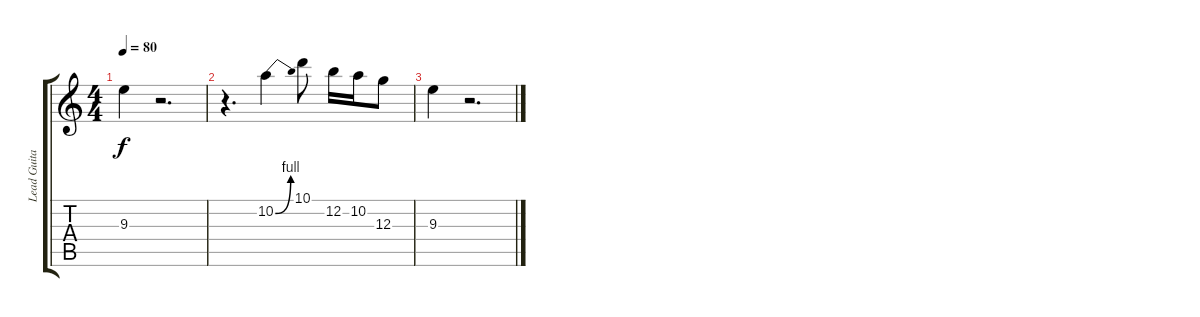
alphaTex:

\track ("Lead Guitar" "Lead Guita") {instrument distortionguitar}
\staff {score tabs}
\tuning (E4 B3 G3 D3 A2 E2) {hide}
\ts (4 4)
\tempo 80
\clef g2
\ks c
9.3.4{dy f} r.2{d} |
r.4{d} 10.2{be (bend 0 0 60 4)}.4 10.1.8 12.2.16 10.2.16 12.3.8 |
9.3.4 r.2{d}
